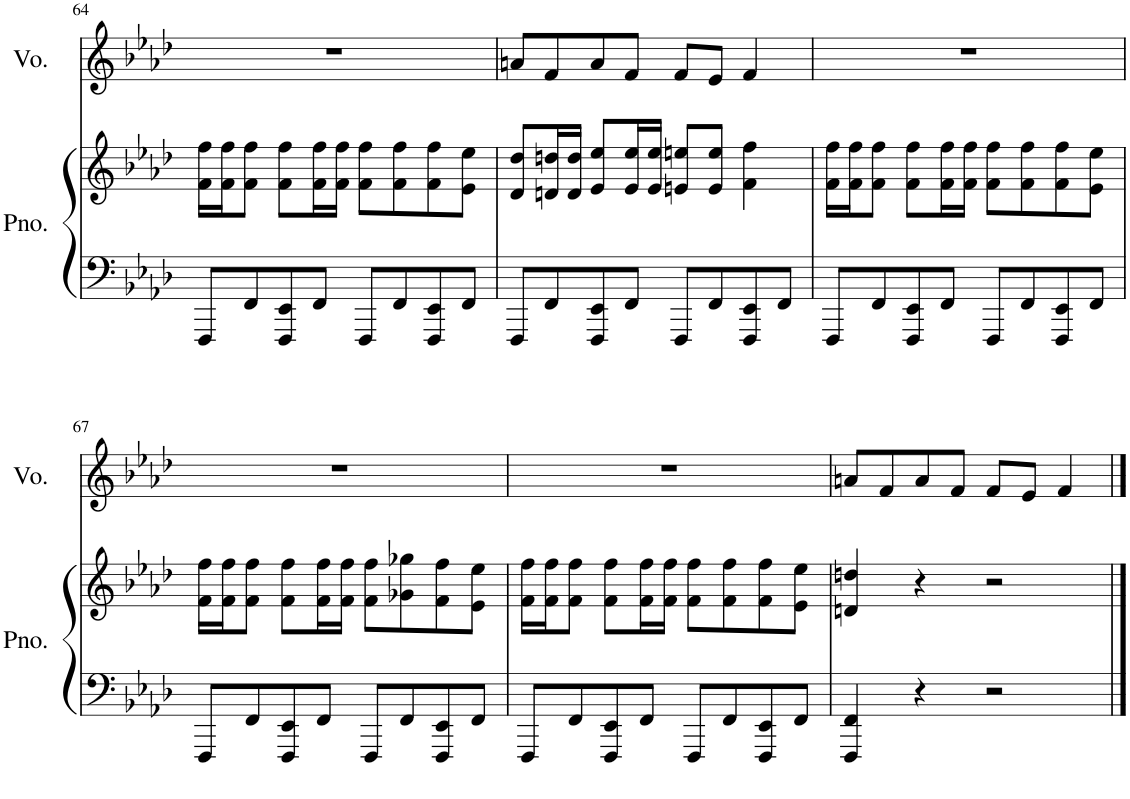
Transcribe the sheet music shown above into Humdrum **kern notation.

**kern	**kern	**kern
*part2	*part2	*part1
*staff3	*staff2	*staff1
*I"Piano	*	*I"Voice
*I'Pno.	*	*I'Vo.
!!LO:PB:g=z
*clefF4	*clefG2	*clefG2
*k[b-e-a-d-]	*k[b-e-a-d-]	*k[b-e-a-d-]
*M4/4	*M4/4	*M4/4
=64	=64	=64
8FFF/L	16f\ 16ff\LL	1r
.	16f\ 16ff\J	.
8FF/	8f\ 8ff\J	.
8FFF/ 8EE-/	8f\ 8ff\L	.
8FF/J	16f\ 16ff\L	.
.	16f\ 16ff\JJ	.
8FFF/L	8f\ 8ff\L	.
8FF/	8f\ 8ff\	.
8FFF/ 8EE-/	8f\ 8ff\	.
8FF/J	8e-\ 8ee-\J	.
=65	=65	=65
8FFF/L	8d-/ 8dd-/L	8an/L
8FF/	16dn/ 16ddn/L	8f/
.	16d/ 16dd/JJ	.
8FFF/ 8EE-/	8e-/ 8ee-/L	8a/
8FF/J	16e-/ 16ee-/L	8f/J
.	16e-/ 16ee-/JJ	.
8FFF/L	8en/ 8een/L	8f/L
8FF/	8e/ 8ee/J	8e-/J
8FFF/ 8EE-/	4f\ 4ff\	4f/
8FF/J	.	.
=66	=66	=66
8FFF/L	16f\ 16ff\LL	1r
.	16f\ 16ff\J	.
8FF/	8f\ 8ff\J	.
8FFF/ 8EE-/	8f\ 8ff\L	.
8FF/J	16f\ 16ff\L	.
.	16f\ 16ff\JJ	.
8FFF/L	8f\ 8ff\L	.
8FF/	8f\ 8ff\	.
8FFF/ 8EE-/	8f\ 8ff\	.
8FF/J	8e-\ 8ee-\J	.
!!LO:LB:g=z
=67	=67	=67
8FFF/L	16f\ 16ff\LL	1r
.	16f\ 16ff\J	.
8FF/	8f\ 8ff\J	.
8FFF/ 8EE-/	8f\ 8ff\L	.
8FF/J	16f\ 16ff\L	.
.	16f\ 16ff\JJ	.
8FFF/L	8f\ 8ff\L	.
8FF/	8g-X\ 8gg-X\	.
8FFF/ 8EE-/	8f\ 8ff\	.
8FF/J	8e-\ 8ee-\J	.
=68	=68	=68
8FFF/L	16f\ 16ff\LL	1r
.	16f\ 16ff\J	.
8FF/	8f\ 8ff\J	.
8FFF/ 8EE-/	8f\ 8ff\L	.
8FF/J	16f\ 16ff\L	.
.	16f\ 16ff\JJ	.
8FFF/L	8f\ 8ff\L	.
8FF/	8f\ 8ff\	.
8FFF/ 8EE-/	8f\ 8ff\	.
8FF/J	8e-\ 8ee-\J	.
=69	=69	=69
4FFF/ 4FF/	4dn/ 4ddn/	8an/L
.	.	8f/
4r	4r	8a/
.	.	8f/J
2r	2r	8f/L
.	.	8e-/J
.	.	4f/
==	==	==
*-	*-	*-
